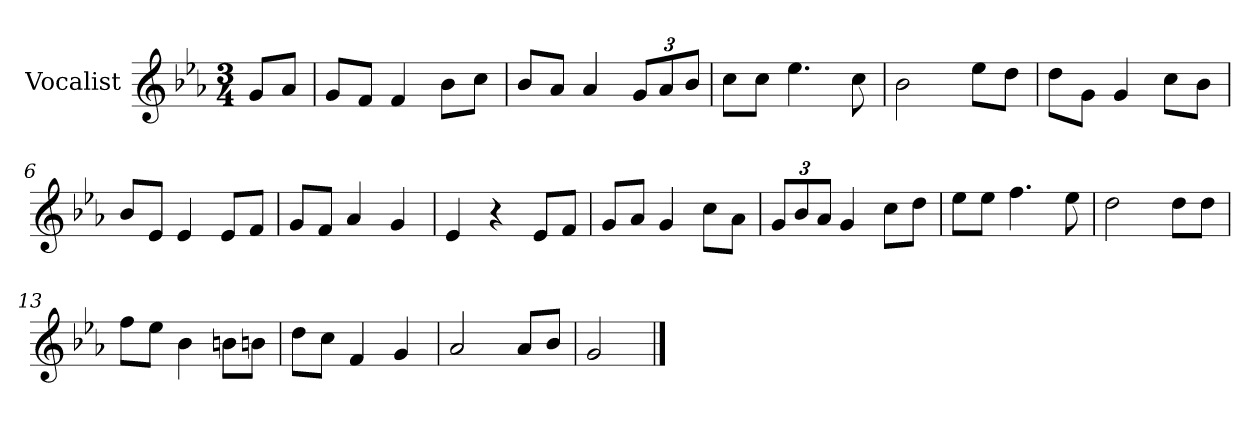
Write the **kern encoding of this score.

**kern
*part1
*staff1
*I"Vocalist
*k[b-e-a-]
*E-:
*M3/4
=
8gL
8a-J
=1
8gL
8fJ
4f
8b-L
8ccJ
=2
8b-L
8a-J
4a-
12gL
12a-
12b-J
=3
8ccL
8ccJ
4.ee-
8cc
=4
2b-
8ee-L
8ddJ
=5
8ddL
8gJ
4g
8ccL
8b-J
=6
8b-L
8e-J
4e-
8e-L
8fJ
=7
8gL
8fJ
4a-
4g
=8
4e-
4r
8e-L
8fJ
=9
8gL
8a-J
4g
8ccL
8a-J
=10
12gL
12b-
12a-J
4g
8ccL
8ddJ
=11
8ee-L
8ee-J
4.ff
8ee-
=12
2dd
8ddL
8ddJ
=13
8ffL
8ee-J
4b-
8bnL
8bnJ
=14
8ddL
8ccJ
4f
4g
=15
2a-
8a-L
8b-J
=16
2g
==
*-
